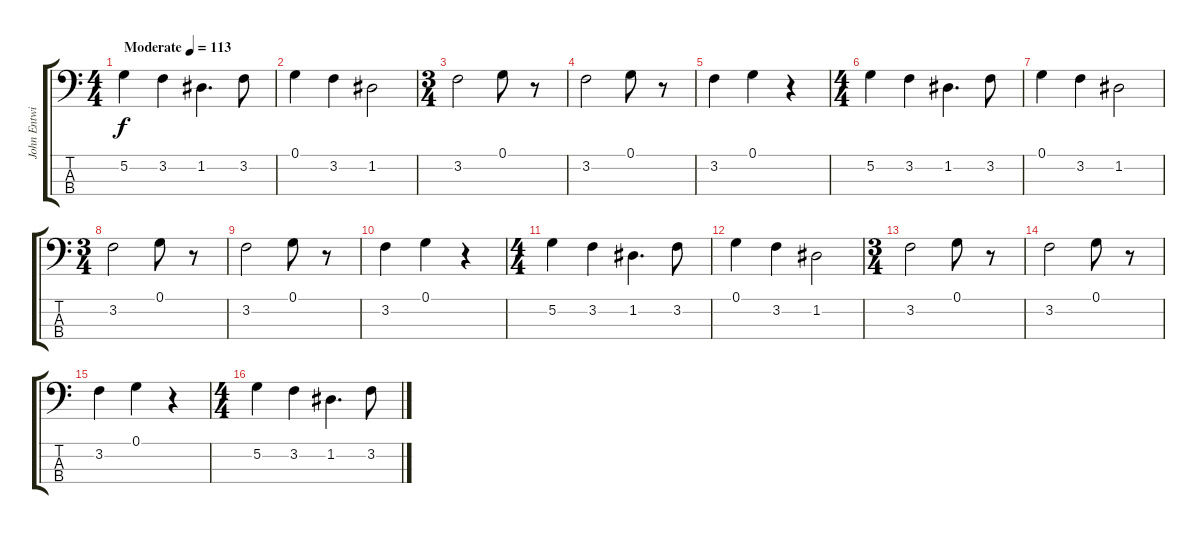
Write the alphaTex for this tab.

\track ("John Entwistle" "John Entwi") {instrument electricbassfinger}
\staff {score tabs}
\tuning (G2 D2 A1 E1) {hide}
\ts (4 4)
\tempo (113 "Moderate")
\clef f4
\ks c
5.2.4{dy f instrument electricbassfinger} 3.2.4 1.2.4{d} 3.2.8 |
0.1.4 3.2.4 1.2.2 |
\ts (3 4)
3.2.2 0.1.8 r.8 |
3.2.2 0.1.8 r.8 |
3.2.4 0.1.4 r.4 |
\ts (4 4)
5.2.4 3.2.4 1.2.4{d} 3.2.8 |
0.1.4 3.2.4 1.2.2 |
\ts (3 4)
3.2.2 0.1.8 r.8 |
3.2.2 0.1.8 r.8 |
3.2.4 0.1.4 r.4 |
\ts (4 4)
5.2.4 3.2.4 1.2.4{d} 3.2.8 |
0.1.4 3.2.4 1.2.2 |
\ts (3 4)
3.2.2 0.1.8 r.8 |
3.2.2 0.1.8 r.8 |
3.2.4 0.1.4 r.4 |
\ts (4 4)
5.2.4 3.2.4 1.2.4{d} 3.2.8
